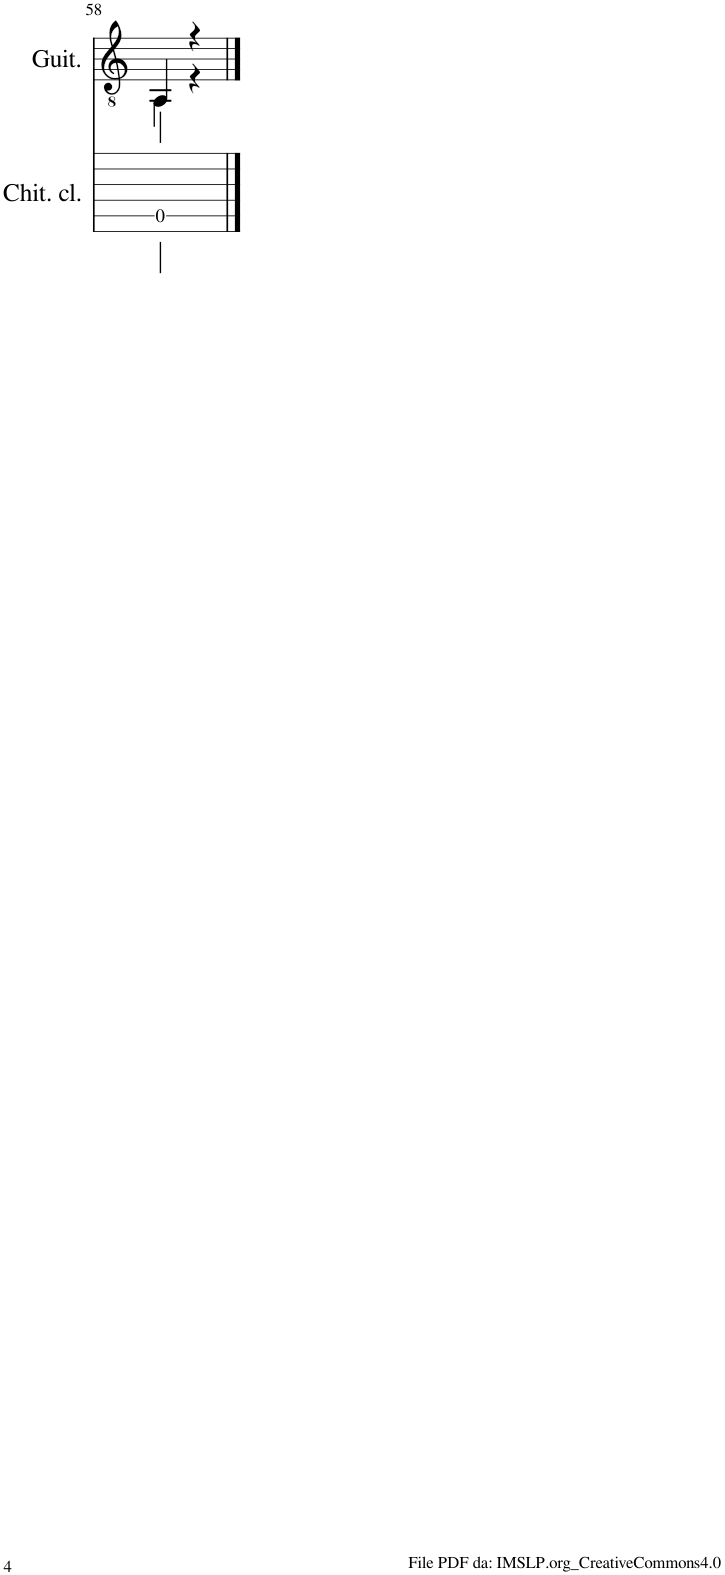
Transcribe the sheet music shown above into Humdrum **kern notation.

**kern	**kern
*part2	*part1
*staff2	*staff1
*I"Chitarra classica	*I"Guitar
*I'Chit. cl.	*I'Guit.
!!LO:PB:g=z
*	*clefGv2
*k[]	*k[]
*M2/4	*M2/4
=58	=58
*^	*^
4AA/	4AA\	4AA/	4AA\
4r	4r	4r	4r
*v	*v	*	*
*	*v	*v
==	==
*-	*-
